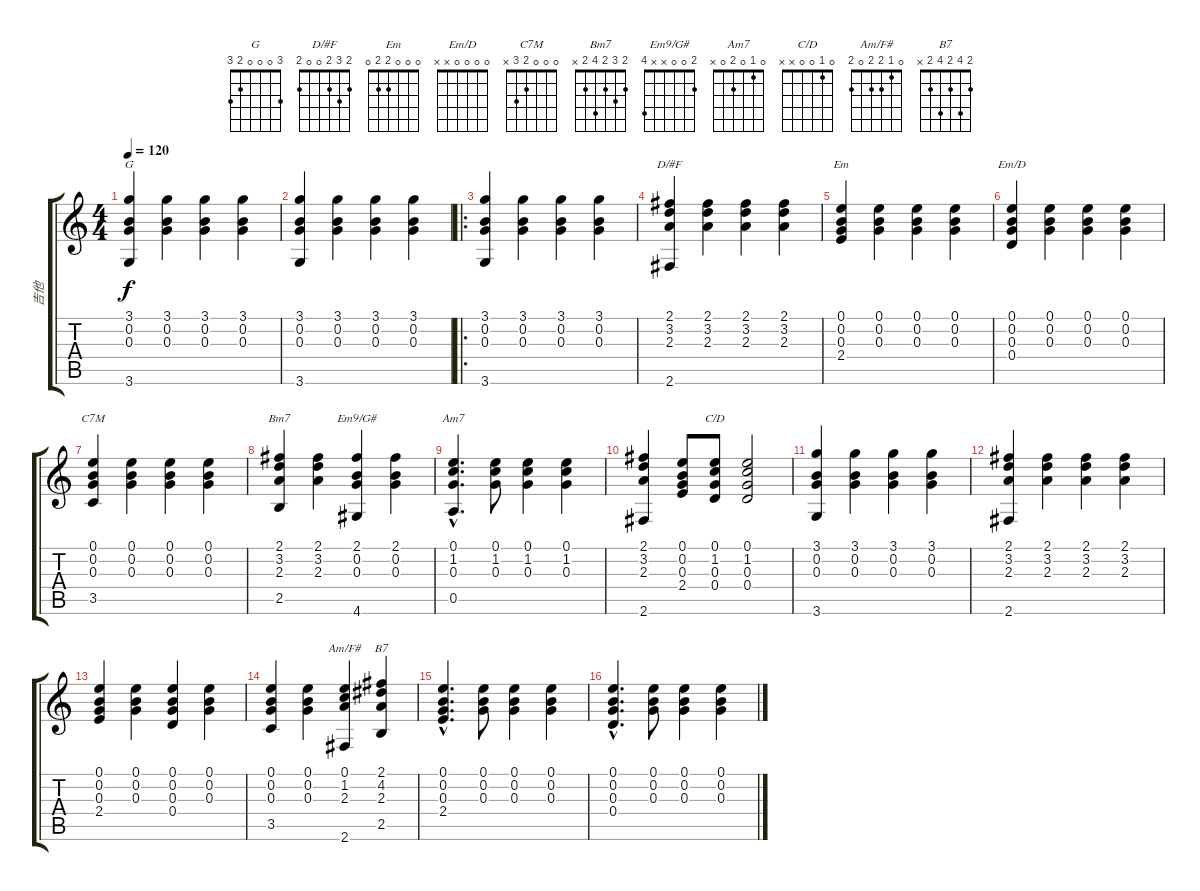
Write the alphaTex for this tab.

\track ("吉他" "吉他") {instrument acousticguitarsteel}
\staff {score tabs}
\tuning (E4 B3 G3 D3 A2 E2) {hide}
\chord ("G" 3 0 0 0 2 3)
\chord ("D/#F" 2 3 2 0 0 2)
\chord ("Em" 0 0 0 2 2 0)
\chord ("Em/D" 0 0 0 0 x x)
\chord ("C7M" 0 0 0 2 3 x)
\chord ("Bm7" 2 3 2 4 2 x)
\chord ("Em9/G#" 2 0 0 x x 4)
\chord ("Am7" 0 1 0 2 0 x)
\chord ("C/D" 0 1 0 0 x x)
\chord ("Am/F#" 0 1 2 2 0 2)
\chord ("B7" 2 4 2 4 2 x)
\ts (4 4)
\tempo 120
\clef g2
\ks c
(3.1 0.2 0.3 3.6).4{ch "G" dy f instrument acousticguitarsteel} (3.1 0.2 0.3).4 (3.1 0.2 0.3).4 (3.1 0.2 0.3).4 |
(3.1 0.2 0.3 3.6).4 (3.1 0.2 0.3).4 (3.1 0.2 0.3).4 (3.1 0.2 0.3).4 |
\ro
(3.1 0.2 0.3 3.6).4 (3.1 0.2 0.3).4 (3.1 0.2 0.3).4 (3.1 0.2 0.3).4 |
(2.1 3.2 2.3 2.6).4{ch "D/#F"} (2.1 3.2 2.3).4 (2.1 3.2 2.3).4 (2.1 3.2 2.3).4 |
(0.1 0.2 0.3 2.4).4{ch "Em"} (0.1 0.2 0.3).4 (0.1 0.2 0.3).4 (0.1 0.2 0.3).4 |
(0.1 0.2 0.3 0.4).4{ch "Em/D"} (0.1 0.2 0.3).4 (0.1 0.2 0.3).4 (0.1 0.2 0.3).4 |
(0.1 0.2 0.3 3.5).4{ch "C7M"} (0.1 0.2 0.3).4 (0.1 0.2 0.3).4 (0.1 0.2 0.3).4 |
(2.1 3.2 2.3 2.5).4{ch "Bm7"} (2.1 3.2 2.3).4 (2.1 0.2 0.3 4.6).4{ch "Em9/G#"} (2.1 0.2 0.3).4 |
(0.1{hac} 1.2{hac} 0.3{hac} 0.5{hac}).4{d ch "Am7"} (0.1 1.2 0.3).8 (0.1 1.2 0.3).4 (0.1 1.2 0.3).4 |
(2.1 3.2 2.3 2.6).4 (0.1 0.2 0.3 2.4).8 (0.1 1.2 0.3 0.4).8{ch "C/D"} (0.1 1.2 0.3 0.4).2 |
(3.1 0.2 0.3 3.6).4 (3.1 0.2 0.3).4 (3.1 0.2 0.3).4 (3.1 0.2 0.3).4 |
(2.1 3.2 2.3 2.6).4 (2.1 3.2 2.3).4 (2.1 3.2 2.3).4 (2.1 3.2 2.3).4 |
(0.1 0.2 0.3 2.4).4 (0.1 0.2 0.3).4 (0.1 0.2 0.3 0.4).4 (0.1 0.2 0.3).4 |
(0.1 0.2 0.3 3.5).4 (0.1 0.2 0.3).4 (0.1 1.2 2.3 2.6).4{ch "Am/F#"} (2.1 4.2 2.3 2.5).4{ch "B7"} |
(0.1{hac} 0.2{hac} 0.3{hac} 2.4{hac}).4{d} (0.1 0.2 0.3).8 (0.1 0.2 0.3).4 (0.1 0.2 0.3).4 |
(0.1{hac} 0.2{hac} 0.3{hac} 0.4{hac}).4{d} (0.1 0.2 0.3).8 (0.1 0.2 0.3).4 (0.1 0.2 0.3).4
